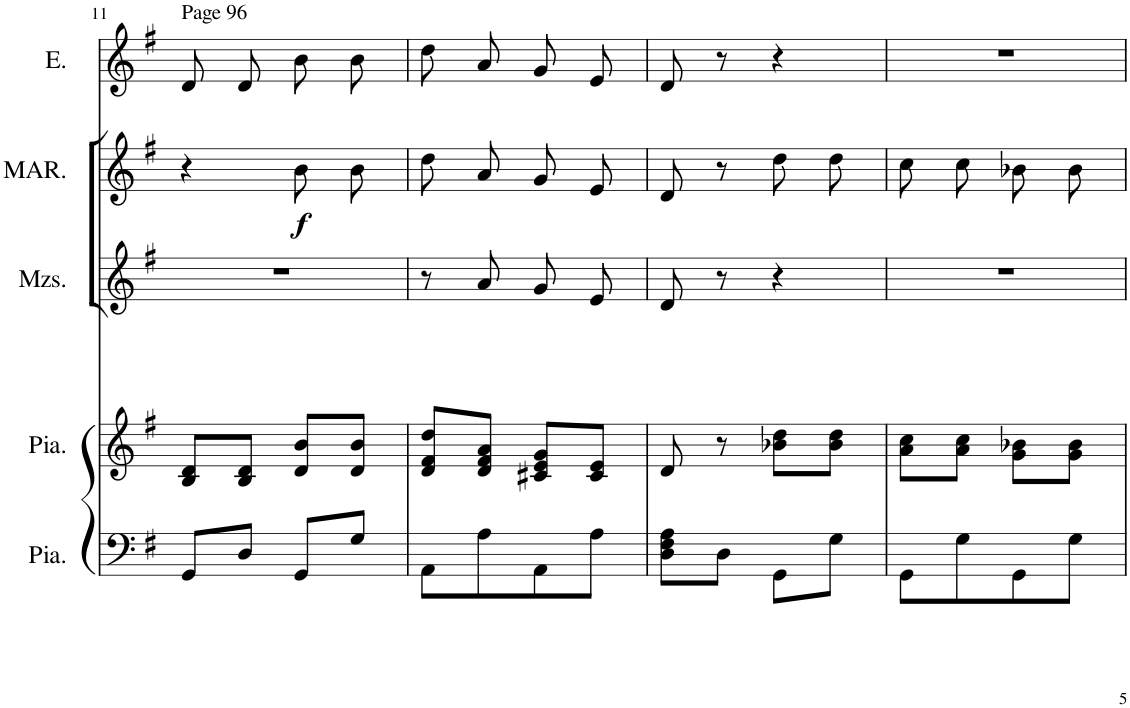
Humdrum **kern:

**kern	**kern	**kern	**kern	**dynam	**kern
*part5	*part4	*part3	*part2	*part2	*part1
*staff5	*staff4	*staff3	*staff2	*staff2	*staff1
*I"Piano	*I"Piano	*I"Mezzo-soprano	*I"mar	*	*I"Emma
*I'Pia.	*I'Pia.	*I'Mzs.	*I'MAR.	*	*I'E.
!!LO:PB:g=z
*clefF4	*clefG2	*clefG2	*clefG2	*	*clefG2
*	*	*Trd1c2	*	*	*Trd1c2
*k[f#]	*k[f#]	*k[f#]	*k[f#]	*	*k[f#]
*M2/4	*M2/4	*M2/4	*M2/4	*	*M2/4
=11	=11	=11	=11	=11	=11
!	!	!	!	!	!LO:TX:a:t=Page 96
8GG/L	8B/ 8d/L	2r	4r	.	8d/L
8D/J	8B/ 8d/J	.	.	.	8d/J
!	!	!	!	!LO:DY:b	!
8GG/L	8d/ 8b/L	.	8b\L	f	8b\L
8G/J	8d/ 8b/J	.	8b\J	.	8b\J
=12	=12	=12	=12	=12	=12
8AA\L	8d/ 8f#/ 8dd/L	8r	8dd\L	.	8dd\L
8A\	8d/ 8f#/ 8a/J	8a/	8a\J	.	8a\J
8AA\	8c#X/ 8e/ 8g/L	8g/L	8g/L	.	8g/L
8A\J	8c#/ 8e/J	8e/J	8e/J	.	8e/J
=13	=13	=13	=13	=13	=13
8D\ 8F#\ 8A\L	8d/	8d/	8d/	.	8d/
8D\J	8r	8r	8r	.	8r
8GG\L	8b-X\ 8dd\L	4r	8dd\L	.	4r
8G\J	8b-\ 8dd\J	.	8dd\J	.	.
=14	=14	=14	=14	=14	=14
8GG\L	8a\ 8cc\L	2r	8cc\L	.	2r
8G\	8a\ 8cc\J	.	8cc\J	.	.
8GG\	8g\ 8b-X\L	.	8b-X\L	.	.
8G\J	8g\ 8b-\J	.	8b-\J	.	.
=	=	=	=	=	=
*-	*-	*-	*-	*-	*-
